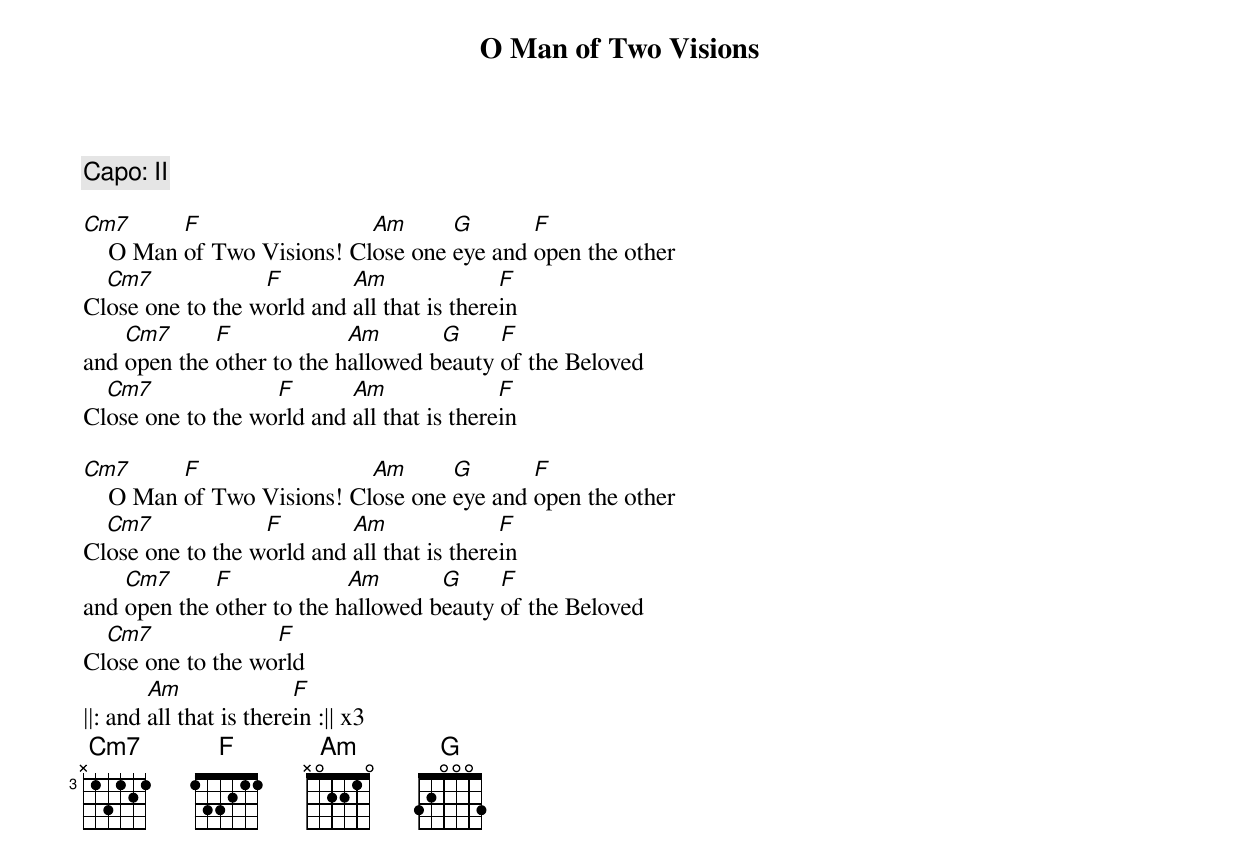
{title: O Man of Two Visions}
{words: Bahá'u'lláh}
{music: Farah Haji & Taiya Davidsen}
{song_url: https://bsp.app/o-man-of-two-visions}

{c: Capo: II}

[Cm7]    O Man [F]of Two Visions! Cl[Am]ose one [G]eye and [F]open the other
Cl[Cm7]ose one to the w[F]orld and [Am]all that is there[F]in
and [Cm7]open the [F]other to the h[Am]allowed b[G]eauty [F]of the Beloved
Cl[Cm7]ose one to the wo[F]rld and [Am]all that is there[F]in

[Cm7]    O Man [F]of Two Visions! Cl[Am]ose one [G]eye and [F]open the other
Cl[Cm7]ose one to the w[F]orld and [Am]all that is there[F]in
and [Cm7]open the [F]other to the h[Am]allowed b[G]eauty [F]of the Beloved
Cl[Cm7]ose one to the wo[F]rld
||: and [Am]all that is there[F]in :|| x3
